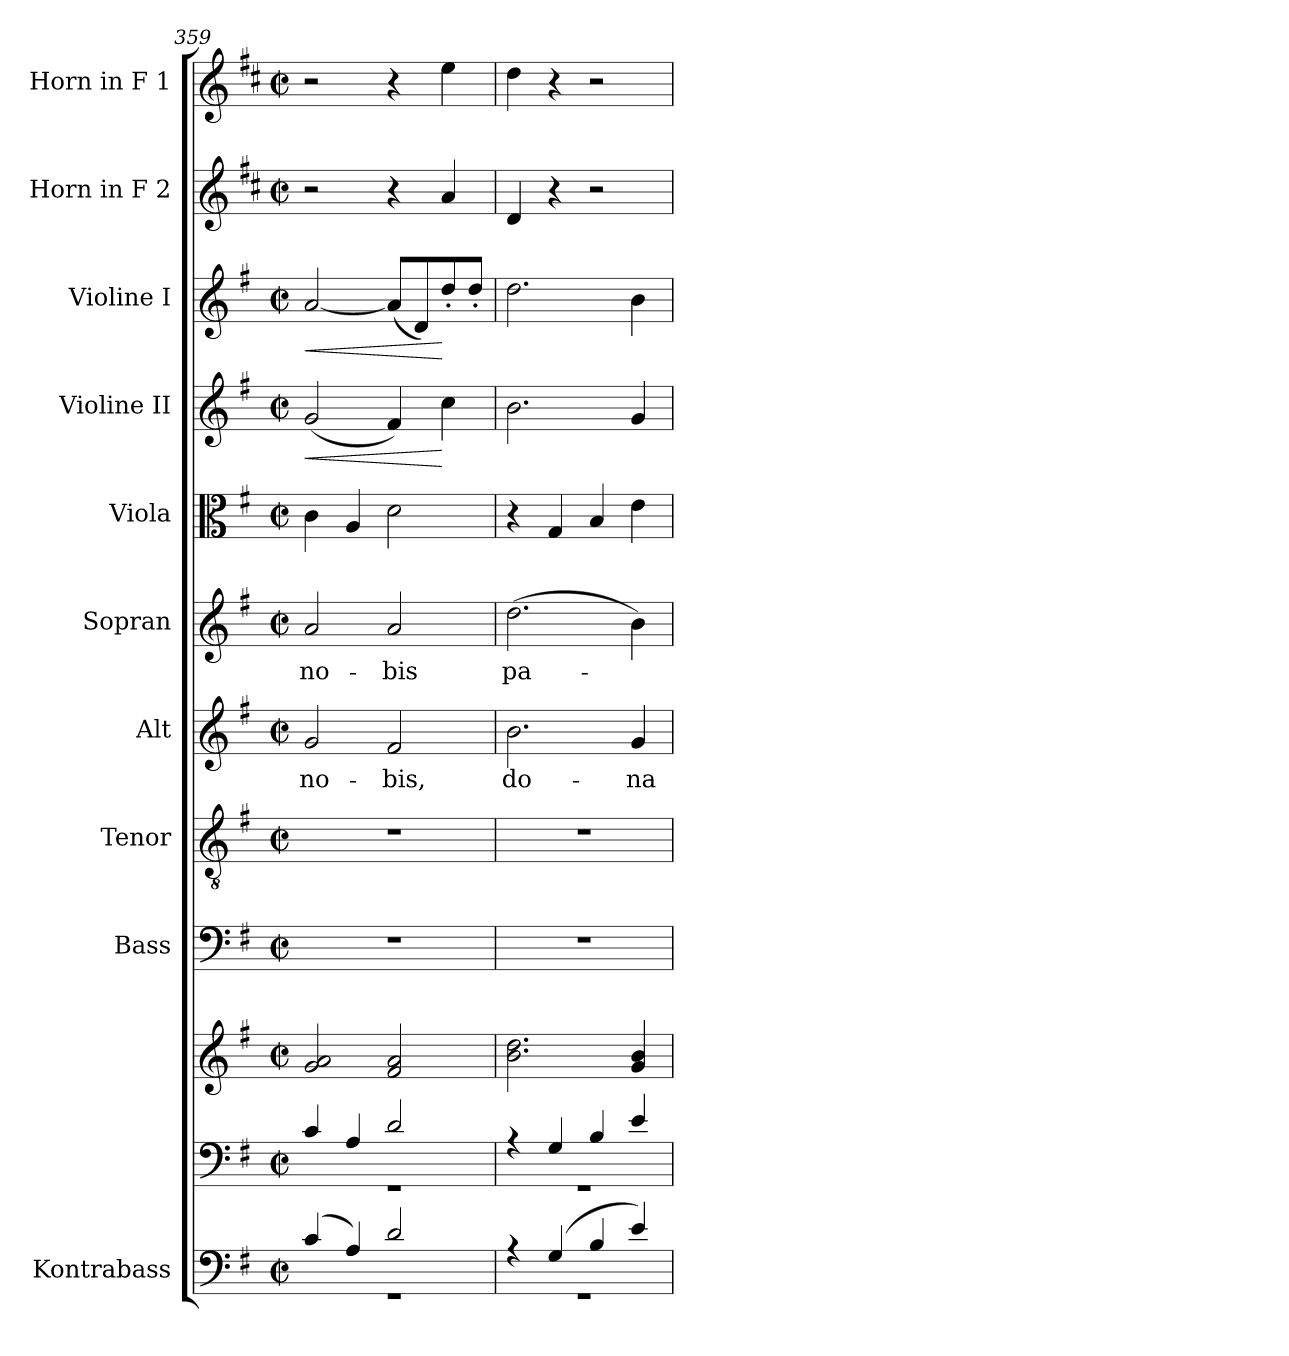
**kern	**kern	**kern	**kern	**kern	**kern	**text	**kern	**text	**kern	**kern	**dynam	**kern	**dynam	**kern	**kern
*part11	*part10	*part10	*part9	*part8	*part7	*part7	*part6	*part6	*part5	*part4	*part4	*part3	*part3	*part2	*part1
*staff12	*staff11	*staff10	*staff9	*staff8	*staff7	*staff7	*staff6	*staff6	*staff5	*staff4	*staff4	*staff3	*staff3	*staff2	*staff1
*I"Kontrabass	*	*	*I"Bass	*I"Tenor	*I"Alt	*	*I"Sopran	*	*I"Viola	*I"Violine II	*	*I"Violine I	*	*I"Horn in F 2	*I"Horn in F 1
*I'Kb.	*	*	*I'B.	*I'T.	*I'A.	*	*I'S.	*	*I'Vla.	*I'Vl. II	*	*I'Vl. I	*	*	*
*clefF4	*clefF4	*clefG2	*clefF4	*clefGv2	*clefG2	*	*clefG2	*	*clefC3	*clefG2	*	*clefG2	*	*clefG2	*clefG2
*ITrd7c12	*	*	*	*	*	*	*	*	*	*	*	*	*	*ITrd4c7	*ITrd4c7
*k[f#]	*k[f#]	*k[f#]	*k[f#]	*k[f#]	*k[f#]	*	*k[f#]	*	*k[f#]	*k[f#]	*	*k[f#]	*	*k[f#]	*k[f#]
*G:	*G:	*G:	*G:	*G:	*G:	*	*G:	*	*G:	*G:	*	*G:	*	*G:	*G:
*M2/2	*M2/2	*M2/2	*M2/2	*M2/2	*M2/2	*	*M2/2	*	*M2/2	*M2/2	*	*M2/2	*	*M2/2	*M2/2
*met(c|)	*met(c|)	*met(c|)	*met(c|)	*met(c|)	*met(c|)	*	*met(c|)	*	*met(c|)	*met(c|)	*	*met(c|)	*	*met(c|)	*met(c|)
=359	=359	=359	=359	=359	=359	=359	=359	=359	=359	=359	=359	=359	=359	=359	=359
*^	*^	*	*	*	*	*	*	*	*	*	*	*	*	*	*
!	!	!	!	!	!	!	!	!LO:LY:b	!	!LO:LY:b	!	!	!LO:HP:b	!	!LO:HP:b	!	!
(<4C/	1rGG	4c/	1rGG	2g/ 2a/	1r	1r	2g/	no-	2a/	no-	4c\	(<2g/	<	[2a/	<	2r	2r
4AA/)	.	4A/	.	.	.	.	.	.	.	.	4A/	.	.	.	.	.	.
!	!	!	!	!	!	!	!	!LO:LY:b	!	!LO:LY:b	!	!	!	!	!	!	!
2D/	.	2d/	.	2f#/ 2a/	.	.	2f#/	-bis,	2a/	-bis	2d\	4f#/)	.	(<8a/L]	.	4r	4r
.	.	.	.	.	.	.	.	.	.	.	.	.	.	8d/)	.	.	.
.	.	.	.	.	.	.	.	.	.	.	.	4cc\	[	8dd'</	[	4d/	4a\
.	.	.	.	.	.	.	.	.	.	.	.	.	.	8dd'</J	.	.	.
=360	=360	=360	=360	=360	=360	=360	=360	=360	=360	=360	=360	=360	=360	=360	=360	=360	=360
!	!	!	!	!	!	!	!	!LO:LY:b	!	!LO:LY:b	!	!	!	!	!	!	!
4rA	1rGG	4rA	1rGG	2.b\ 2.dd\	1r	1r	2.b\	do-	(>2.dd\	pa-	4r	2.b\	.	2.dd\	.	4G/	4g\
(4GG/	.	4G/	.	.	.	.	.	.	.	.	4G/	.	.	.	.	4r	4r
4BB/	.	4B/	.	.	.	.	.	.	.	.	4B/	.	.	.	.	2r	2r
!	!	!	!	!	!	!	!	!LO:LY:b	!	!	!	!	!	!	!	!	!
4E/)	.	4e/	.	4g/ 4b/	.	.	4g/	-na	4b\)	.	4e\	4g/	.	4b\	.	.	.
*v	*v	*	*	*	*	*	*	*	*	*	*	*	*	*	*	*	*
*	*v	*v	*	*	*	*	*	*	*	*	*	*	*	*	*	*
=	=	=	=	=	=	=	=	=	=	=	=	=	=	=	=
*-	*-	*-	*-	*-	*-	*-	*-	*-	*-	*-	*-	*-	*-	*-	*-
